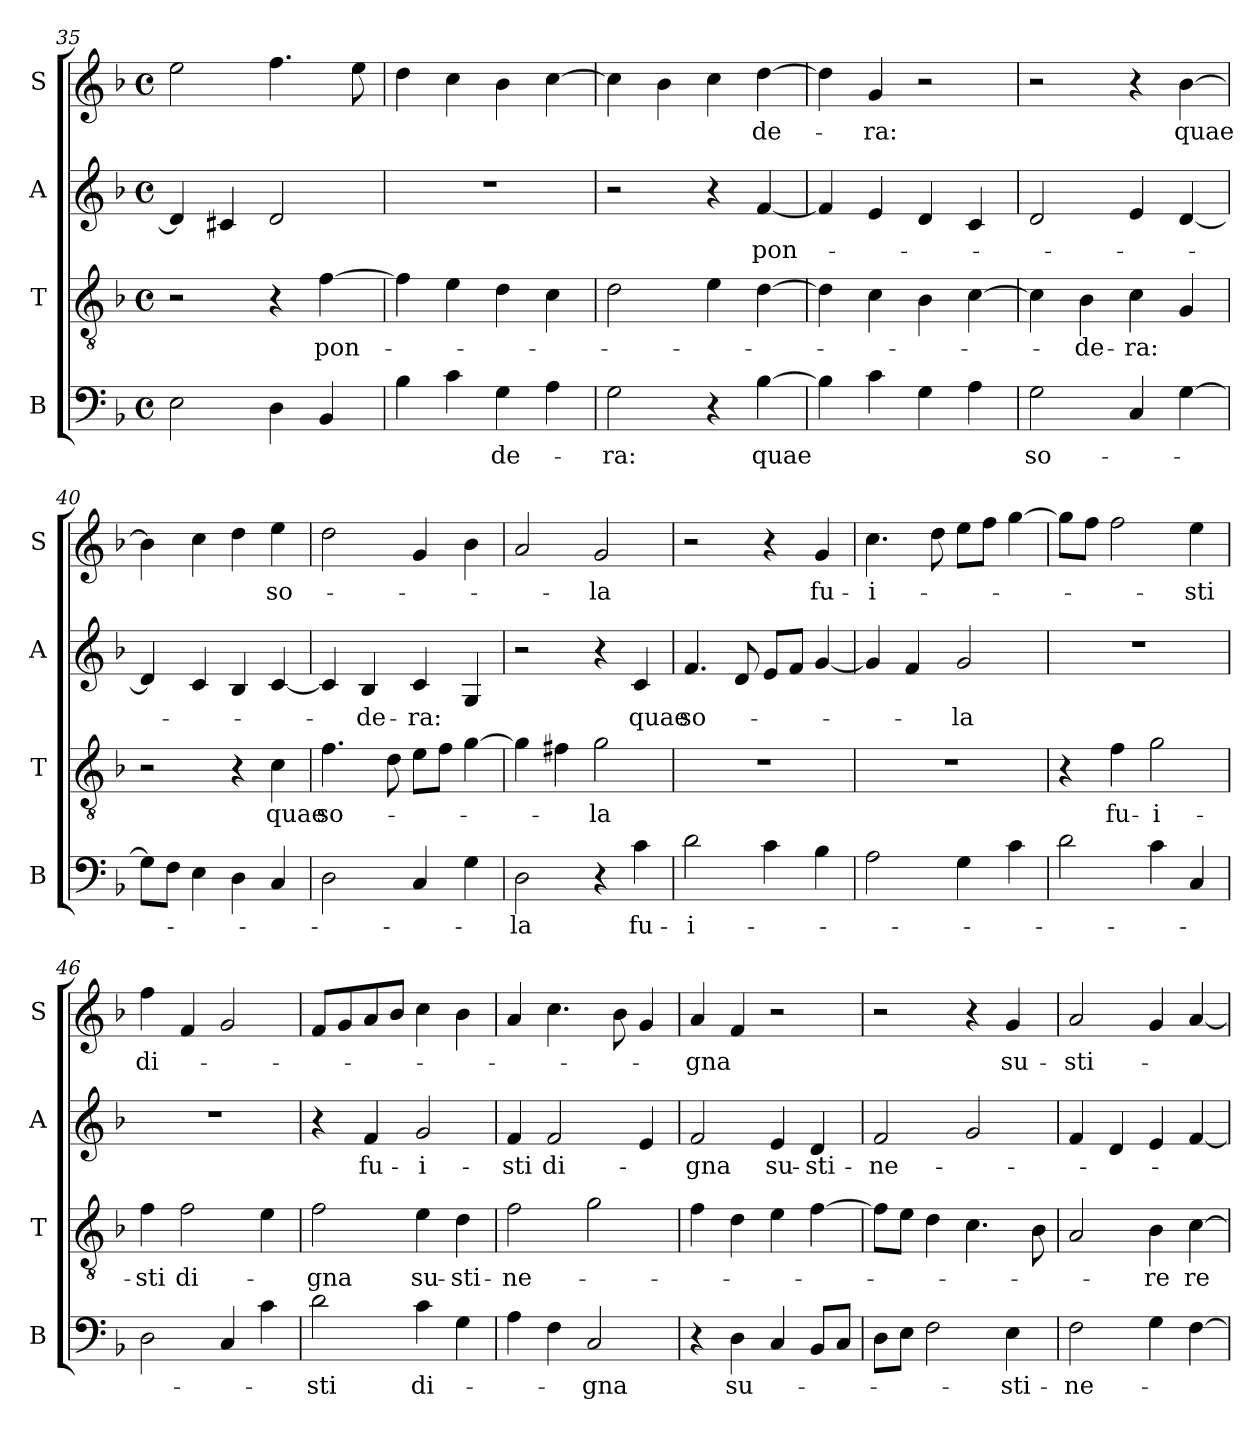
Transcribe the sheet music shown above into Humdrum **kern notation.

**kern	**text	**kern	**text	**kern	**text	**kern	**text
*part4	*part4	*part3	*part3	*part2	*part2	*part1	*part1
*staff4	*staff4	*staff3	*staff3	*staff2	*staff2	*staff1	*staff1
*I"B	*	*I"T	*	*I"A	*	*I"S	*
*I'B	*	*I'T	*	*I'A	*	*I'S	*
*clefF4	*	*clefGv2	*	*clefG2	*	*clefG2	*
*k[b-]	*	*k[b-]	*	*k[b-]	*	*k[b-]	*
*F:	*	*F:	*	*F:	*	*F:	*
*M4/4	*	*M4/4	*	*M4/4	*	*M4/4	*
*met(c)	*	*met(c)	*	*met(c)	*	*met(c)	*
=35	=35	=35	=35	=35	=35	=35	=35
2E\	.	2r	.	4d/]	.	2ee\	.
.	.	.	.	4c#/	.	.	.
4D\	.	4r	.	2d/	.	4.ff\	.
!	!	!	!LO:LY:b	!	!	!	!
4BB-/	.	[>4f\	pon-	.	.	.	.
.	.	.	.	.	.	8ee\	.
=36	=36	=36	=36	=36	=36	=36	=36
4B-\	.	4f\]	.	1r	.	4dd\	.
4c\	.	4e\	.	.	.	4cc\	.
!	!LO:LY:b	!	!	!	!	!	!
4G\	-de-	4d\	.	.	.	4b-\	.
4A\	.	4c\	.	.	.	[>4cc\	.
=37	=37	=37	=37	=37	=37	=37	=37
!	!LO:LY:b	!	!	!	!	!	!
2G\	-ra:	2d\	.	2r	.	4cc\]	.
.	.	.	.	.	.	4b-\	.
4r	.	4e\	.	4r	.	4cc\	.
!	!LO:LY:b	!	!	!	!LO:LY:b	!	!LO:LY:b
[>4B-\	quae	[>4d\	.	[<4f/	pon-	[>4dd\	-de-
=38	=38	=38	=38	=38	=38	=38	=38
4B-\]	.	4d\]	.	4f/]	.	4dd\]	.
!	!	!	!	!	!	!	!LO:LY:b
4c\	.	4c\	.	4e/	.	4g/	-ra:
4G\	.	4B-\	.	4d/	.	2r	.
4A\	.	[>4c\	.	4c/	.	.	.
=39	=39	=39	=39	=39	=39	=39	=39
!	!LO:LY:b	!	!	!	!	!	!
2G\	so-	4c\]	.	2d/	.	2r	.
!	!	!	!LO:LY:b	!	!	!	!
.	.	4B-\	-de-	.	.	.	.
!	!	!	!LO:LY:b	!	!	!	!
4C/	.	4c\	-ra:	4e/	.	4r	.
!	!	!	!	!	!	!	!LO:LY:b
[<4G\	.	4G/	.	[<4d/	.	[<4b-\	quae
!!LO:LB:g=z
=40	=40	=40	=40	=40	=40	=40	=40
8G\L]	.	2r	.	4d/]	.	4b-\]	.
8F\J	.	.	.	.	.	.	.
4E\	.	.	.	4c/	.	4cc\	.
4D\	.	4r	.	4B-/	.	4dd\	.
!	!	!	!LO:LY:b	!	!	!	!LO:LY:b
4C/	.	4c\	quae	[<4c/	.	4ee\	so-
=41	=41	=41	=41	=41	=41	=41	=41
!	!	!	!LO:LY:b	!	!	!	!
2D\	.	4.f\	so-	4c/]	.	2dd\	.
!	!	!	!	!	!LO:LY:b	!	!
.	.	.	.	4B-/	-de-	.	.
.	.	8d\	.	.	.	.	.
!	!	!	!	!	!LO:LY:b	!	!
4C/	.	8e\L	.	4c/	-ra:	4g/	.
.	.	8f\J	.	.	.	.	.
4G\	.	[>4g\	.	4G/	.	4b-\	.
=42	=42	=42	=42	=42	=42	=42	=42
!	!LO:LY:b	!	!	!	!	!	!
2D\	-la	4g\]	.	2r	.	2a/	.
.	.	4f#\	.	.	.	.	.
!	!	!	!LO:LY:b	!	!	!	!LO:LY:b
4r	.	2g\	-la	4r	.	2g/	-la
!	!LO:LY:b	!	!	!	!LO:LY:b	!	!
4c\	fu-	.	.	4c/	quae	.	.
=43	=43	=43	=43	=43	=43	=43	=43
!	!LO:LY:b	!	!	!	!LO:LY:b	!	!
2d\	-i-	1r	.	4.f/	so-	2r	.
.	.	.	.	8d/	.	.	.
4c\	.	.	.	8e/L	.	4r	.
.	.	.	.	8f/J	.	.	.
!	!	!	!	!	!	!	!LO:LY:b
4B-\	.	.	.	[<4g/	.	4g/	fu-
=44	=44	=44	=44	=44	=44	=44	=44
!	!	!	!	!	!	!	!LO:LY:b
2A\	.	1r	.	4g/]	.	4.cc\	-i-
.	.	.	.	4f/	.	.	.
.	.	.	.	.	.	8dd\	.
!	!	!	!	!	!LO:LY:b	!	!
4G\	.	.	.	2g/	-la	8ee\L	.
.	.	.	.	.	.	8ff\J	.
4c\	.	.	.	.	.	[>4gg\	.
=45	=45	=45	=45	=45	=45	=45	=45
2d\	.	4r	.	1r	.	8gg\L]	.
.	.	.	.	.	.	8ff\J	.
!	!	!	!LO:LY:b	!	!	!	!
.	.	4f\	fu-	.	.	2ff\	.
!	!	!	!LO:LY:b	!	!	!	!
4c\	.	2g\	-i-	.	.	.	.
!	!	!	!	!	!	!	!LO:LY:b
4C/	.	.	.	.	.	4ee\	-sti
!!LO:LB:g=z
=46	=46	=46	=46	=46	=46	=46	=46
!	!	!	!LO:LY:b	!	!	!	!LO:LY:b
2D\	.	4f\	-sti	1r	.	4ff\	di-
!	!	!	!LO:LY:b	!	!	!	!
.	.	2f\	di-	.	.	4f/	.
4C/	.	.	.	.	.	2g/	.
4c\	.	4e\	.	.	.	.	.
=47	=47	=47	=47	=47	=47	=47	=47
!	!LO:LY:b	!	!LO:LY:b	!	!	!	!
2d\	-sti	2f\	-gna	4r	.	8f/L	.
.	.	.	.	.	.	8g/	.
!	!	!	!	!	!LO:LY:b	!	!
.	.	.	.	4f/	fu-	8a/	.
.	.	.	.	.	.	8b-/J	.
!	!LO:LY:b	!	!LO:LY:b	!	!LO:LY:b	!	!
4c\	di-	4e\	su-	2g/	-i-	4cc\	.
!	!	!	!LO:LY:b	!	!	!	!
4G\	.	4d\	-sti-	.	.	4b-\	.
=48	=48	=48	=48	=48	=48	=48	=48
!	!	!	!LO:LY:b	!	!LO:LY:b	!	!
4A\	.	2f\	-ne-	4f/	-sti	4a/	.
!	!	!	!	!	!LO:LY:b	!	!
4F\	.	.	.	2f/	di-	4.cc\	.
!	!LO:LY:b	!	!	!	!	!	!
2C/	-gna	2g\	.	.	.	.	.
.	.	.	.	.	.	8b-\	.
.	.	.	.	4e/	.	4g/	.
=49	=49	=49	=49	=49	=49	=49	=49
!	!	!	!	!	!LO:LY:b	!	!LO:LY:b
4r	.	4f\	.	2f/	-gna	4a/	-gna
!	!LO:LY:b	!	!	!	!	!	!
4D\	su-	4d\	.	.	.	4f/	.
!	!	!	!	!	!LO:LY:b	!	!
4C/	.	4e\	.	4e/	su-	2r	.
!	!	!	!	!	!LO:LY:b	!	!
8BB-/L	.	[>4f\	.	4d/	-sti-	.	.
8C/J	.	.	.	.	.	.	.
=50	=50	=50	=50	=50	=50	=50	=50
!	!	!	!	!	!LO:LY:b	!	!
8D\L	.	8f\L]	.	2f/	-ne-	2r	.
8E\J	.	8e\J	.	.	.	.	.
2F\	.	4d\	.	.	.	.	.
.	.	4.c\	.	2g/	.	4r	.
!	!LO:LY:b	!	!	!	!	!	!LO:LY:b
4E\	-sti-	.	.	.	.	4g/	su-
.	.	8B-\	.	.	.	.	.
!!LO:PB:g=z
=51	=51	=51	=51	=51	=51	=51	=51
!	!LO:LY:b	!	!	!	!	!	!LO:LY:b
2F\	-ne-	2A/	.	4f/	.	2a/	-sti-
.	.	.	.	4d/	.	.	.
!	!	!	!LO:LY:b	!	!	!	!
4G\	.	4B-\	-re	4e/	.	4g/	.
!	!	!	!LO:LY:b	!	!	!	!
[>4F\	.	[>4c\	re-	[<4f/	.	[<4a/	.
=	=	=	=	=	=	=	=
*-	*-	*-	*-	*-	*-	*-	*-
